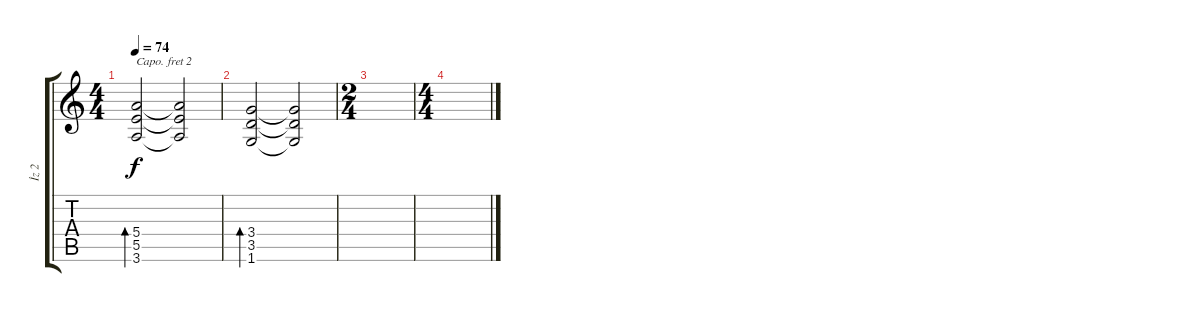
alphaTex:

\track ("İz 2" "İz 2") {instrument acousticguitarsteel}
\staff {score tabs}
\capo 2
\tuning (E4 B3 G3 D3 A2 E2) {hide}
\ts (4 4)
\tempo 74
\clef g2
\ks c
(5.4 5.5 3.6).2{bd 120 dy f} (5.4{t} 5.5{t} 3.6{t}).2 |
(3.4 3.5 1.6).2{bd 120} (3.4{t} 3.5{t} 1.6{t}).2 |
\ts (2 4)
|
\ts (4 4)
